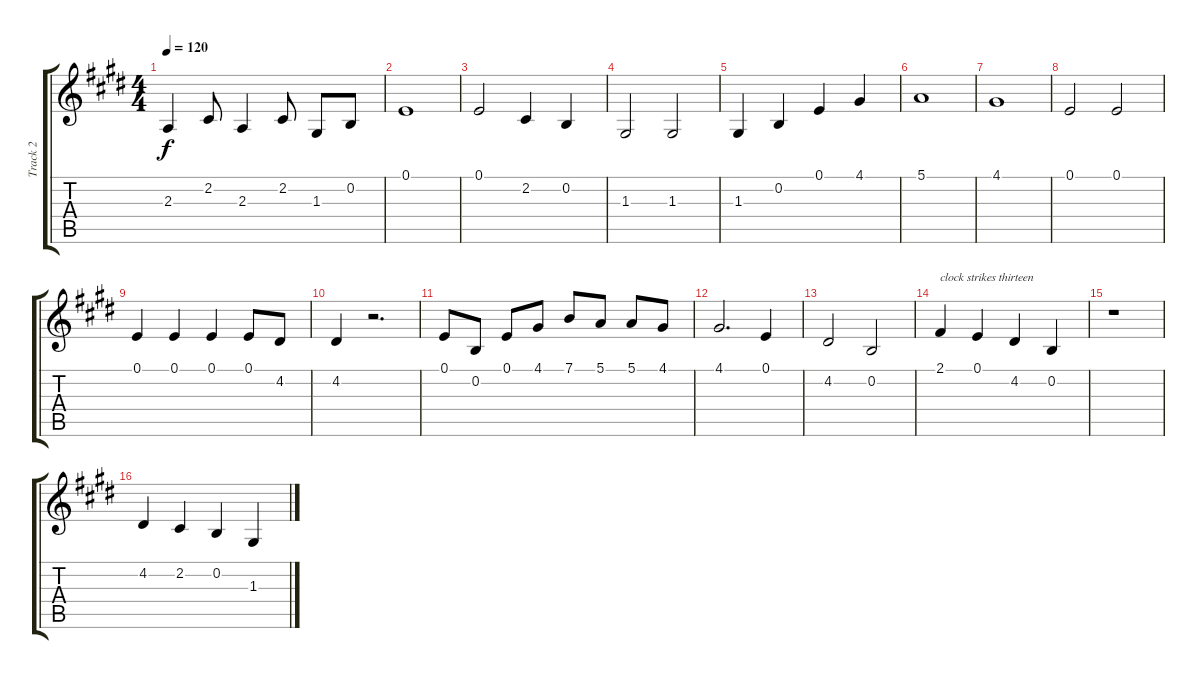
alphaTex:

\track ("Track 2" "Track 2") {instrument violin}
\staff {score tabs}
\tuning (E4 B3 G3 D3 A2 E2) {hide}
\ts (4 4)
\tempo 120
\clef g2
\ks e
2.3.4{dy f} 2.2.8 2.3.4 2.2.8 1.3.8 0.2.8 |
0.1.1 |
0.1.2 2.2.4 0.2.4 |
1.3.2 1.3.2 |
1.3.4 0.2.4 0.1.4 4.1.4 |
5.1.1 |
4.1.1 |
0.1.2 0.1.2 |
0.1.4 0.1.4 0.1.4 0.1.8 4.2.8 |
4.2.4 r.2{d} |
0.1.8 0.2.8 0.1.8 4.1.8 7.1.8 5.1.8 5.1.8 4.1.8 |
4.1.2{d} 0.1.4 |
4.2.2 0.2.2 |
2.1.4{txt "clock strikes thirteen"} 0.1.4 4.2.4 0.2.4 |
r.1 |
4.2.4 2.2.4 0.2.4 1.3.4
